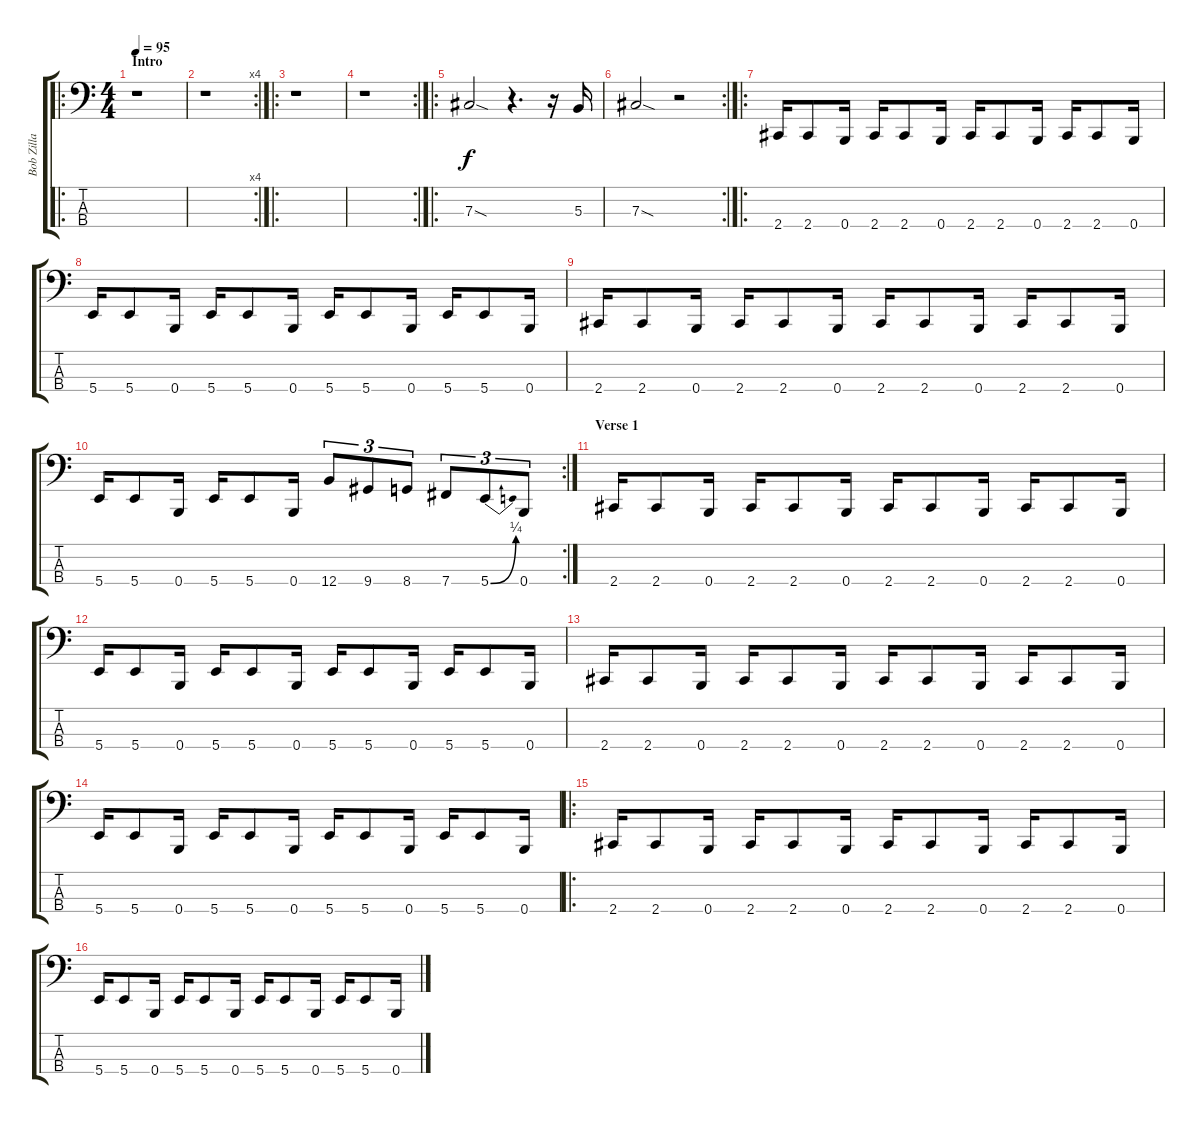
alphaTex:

\track ("Bob Zilla (Bass)" "Bob Zilla ") {instrument electricbasspick}
\staff {score tabs}
\tuning (E2 B1 Gb1 B0) {hide}
\ro
\ts (4 4)
\section ("" "Intro")
\tempo 95
\clef f4
\ks c
r.1{dy f instrument electricbasspick} |
\rc 4
r.1 |
\ro
r.1 |
\rc 2
r.1 |
\ro
7.3{sod}.2 r.4{d} r.16 5.3.16 |
\rc 2
7.3{sod}.2 r.2 |
\ro
2.4.16 2.4.8 0.4.16 2.4.16 2.4.8 0.4.16 2.4.16 2.4.8 0.4.16 2.4.16 2.4.8 0.4.16 |
5.4.16 5.4.8 0.4.16 5.4.16 5.4.8 0.4.16 5.4.16 5.4.8 0.4.16 5.4.16 5.4.8 0.4.16 |
2.4.16 2.4.8 0.4.16 2.4.16 2.4.8 0.4.16 2.4.16 2.4.8 0.4.16 2.4.16 2.4.8 0.4.16 |
\rc 2
5.4.16 5.4.8 0.4.16 5.4.16 5.4.8 0.4.16 12.4.8{tu (3 2)} 9.4.8{tu (3 2)} 8.4.8{tu (3 2)} 7.4.8{tu (3 2)} 5.4{be (bend 0 0 60 1)}.8{tu (3 2)} 0.4.8{tu (3 2)} |
\section ("" "Verse 1")
2.4.16{volume 10} 2.4.8 0.4.16 2.4.16 2.4.8 0.4.16 2.4.16 2.4.8 0.4.16 2.4.16 2.4.8 0.4.16 |
5.4.16 5.4.8 0.4.16 5.4.16 5.4.8 0.4.16 5.4.16 5.4.8 0.4.16 5.4.16 5.4.8 0.4.16 |
2.4.16 2.4.8 0.4.16 2.4.16 2.4.8 0.4.16 2.4.16 2.4.8 0.4.16 2.4.16 2.4.8 0.4.16 |
5.4.16 5.4.8 0.4.16 5.4.16 5.4.8 0.4.16 5.4.16 5.4.8 0.4.16 5.4.16 5.4.8 0.4.16 |
\ro
2.4.16 2.4.8 0.4.16 2.4.16 2.4.8 0.4.16 2.4.16 2.4.8 0.4.16 2.4.16 2.4.8 0.4.16 |
5.4.16 5.4.8 0.4.16 5.4.16 5.4.8 0.4.16 5.4.16 5.4.8 0.4.16 5.4.16 5.4.8 0.4.16
